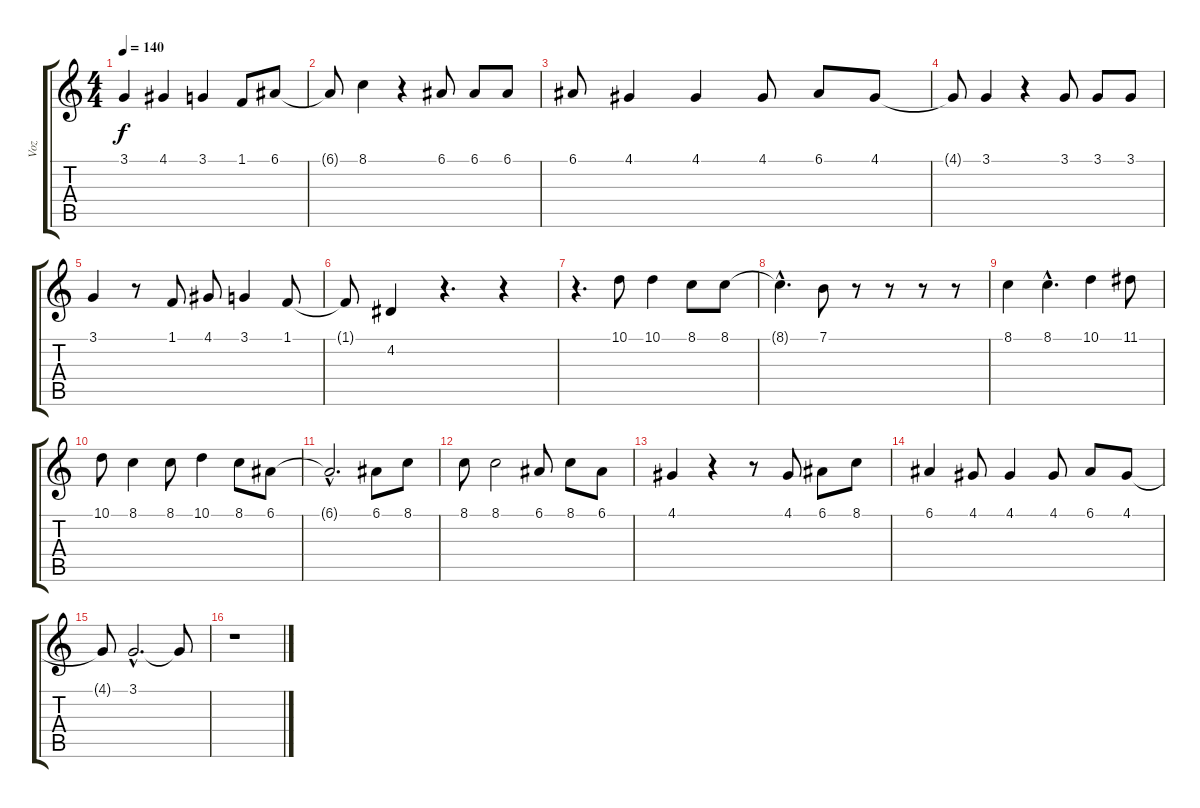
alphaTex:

\track ("Voz" "Voz") {instrument acousticgrandpiano}
\staff {score tabs}
\tuning (E4 B3 G3 D3 A2 E2) {hide}
\ts (4 4)
\tempo 140
\clef g2
\ks c
3.1.4{dy f} 4.1.4 3.1.4 1.1.8 6.1.8 |
6.1{t}.8 8.1.4 r.4 6.1.8 6.1.8 6.1.8 |
6.1.8 4.1.4 4.1.4 4.1.8 6.1.8 4.1.8 |
4.1{t}.8 3.1.4 r.4 3.1.8 3.1.8 3.1.8 |
3.1.4 r.8 1.1.8 4.1.8 3.1.4 1.1.8 |
1.1{t}.8 4.2.4 r.4{d} r.4 |
r.4{d} 10.1.8 10.1.4 8.1.8 8.1.8 |
8.1{hac t}.4{d} 7.1.8 r.8 r.8 r.8 r.8 |
8.1.4 8.1{hac}.4{d} 10.1.4 11.1.8 |
10.1.8 8.1.4 8.1.8 10.1.4 8.1.8 6.1.8 |
6.1{hac t}.2{d} 6.1.8 8.1.8 |
8.1.8 8.1.2 6.1.8 8.1.8 6.1.8 |
4.1.4 r.4 r.8 4.1.8 6.1.8 8.1.8 |
6.1.4 4.1.8 4.1.4 4.1.8 6.1.8 4.1.8 |
4.1{t}.8 3.1{hac}.2{d} 3.1{t}.8 |
r.1
